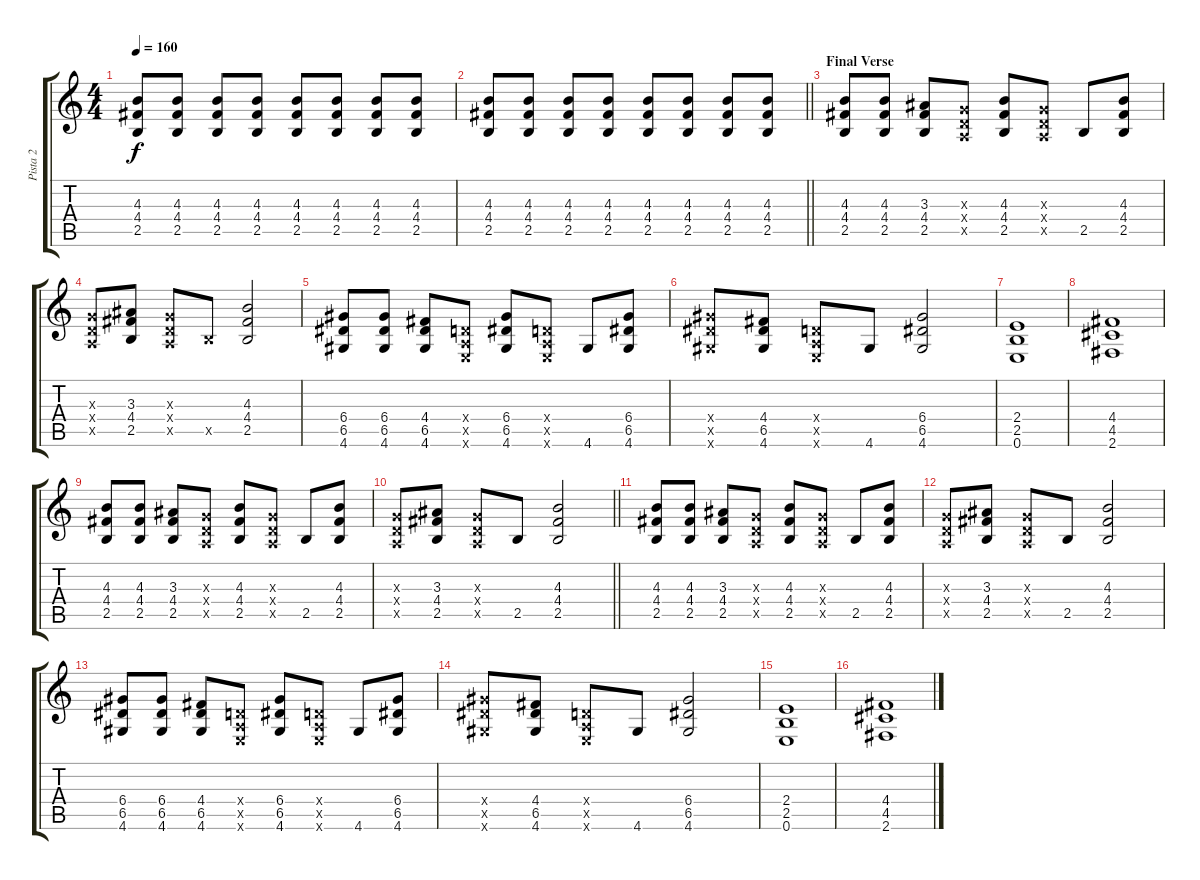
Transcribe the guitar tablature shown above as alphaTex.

\track ("Pista 2" "Pista 2") {instrument distortionguitar}
\staff {score tabs}
\tuning (E4 B3 G3 D3 A2 E2) {hide}
\ts (4 4)
\tempo 160
\clef g2
\ks c
(4.3 4.4 2.5).8{dy f} (4.3 4.4 2.5).8 (4.3 4.4 2.5).8 (4.3 4.4 2.5).8 (4.3 4.4 2.5).8 (4.3 4.4 2.5).8 (4.3 4.4 2.5).8 (4.3 4.4 2.5).8 |
\barLineRight lightlight
(4.3 4.4 2.5).8 (4.3 4.4 2.5).8 (4.3 4.4 2.5).8 (4.3 4.4 2.5).8 (4.3 4.4 2.5).8 (4.3 4.4 2.5).8 (4.3 4.4 2.5).8 (4.3 4.4 2.5).8 |
\section ("" "Final Verse")
(4.3 4.4 2.5).8 (4.3 4.4 2.5).8 (3.3 4.4 2.5).8 (0.3{x} 0.4{x} 0.5{x}).8 (4.3 4.4 2.5).8 (0.3{x} 0.4{x} 0.5{x}).8 2.5.8 (4.3 4.4 2.5).8 |
(0.3{x} 0.4{x} 0.5{x}).8 (3.3 4.4 2.5).8 (0.3{x} 0.4{x} 0.5{x}).8 2.5{x}.8 (4.3 4.4 2.5).2 |
(6.4 6.5 4.6).8 (6.4 6.5 4.6).8 (4.4 6.5 4.6).8 (0.4{x} 0.5{x} 0.6{x}).8 (6.4 6.5 4.6).8 (0.4{x} 0.5{x} 0.6{x}).8 4.6.8 (6.4 6.5 4.6).8 |
(6.4{x} 6.5{x} 4.6{x}).8 (4.4 6.5 4.6).8 (0.4{x} 0.5{x} 0.6{x}).8 4.6.8 (6.4 6.5 4.6).2 |
(2.4 2.5 0.6).1 |
(4.4 4.5 2.6).1 |
(4.3 4.4 2.5).8 (4.3 4.4 2.5).8 (3.3 4.4 2.5).8 (0.3{x} 0.4{x} 0.5{x}).8 (4.3 4.4 2.5).8 (0.3{x} 0.4{x} 0.5{x}).8 2.5.8 (4.3 4.4 2.5).8 |
\barLineRight lightlight
(0.3{x} 0.4{x} 0.5{x}).8 (3.3 4.4 2.5).8 (0.3{x} 0.4{x} 0.5{x}).8 2.5.8 (4.3 4.4 2.5).2 |
(4.3 4.4 2.5).8 (4.3 4.4 2.5).8 (3.3 4.4 2.5).8 (0.3{x} 0.4{x} 0.5{x}).8 (4.3 4.4 2.5).8 (0.3{x} 0.4{x} 0.5{x}).8 2.5.8 (4.3 4.4 2.5).8 |
(0.3{x} 0.4{x} 0.5{x}).8 (3.3 4.4 2.5).8 (0.3{x} 0.4{x} 0.5{x}).8 2.5.8 (4.3 4.4 2.5).2 |
(6.4 6.5 4.6).8 (6.4 6.5 4.6).8 (4.4 6.5 4.6).8 (0.4{x} 0.5{x} 0.6{x}).8 (6.4 6.5 4.6).8 (0.4{x} 0.5{x} 0.6{x}).8 4.6.8 (6.4 6.5 4.6).8 |
(6.4{x} 6.5{x} 4.6{x}).8 (4.4 6.5 4.6).8 (0.4{x} 0.5{x} 0.6{x}).8 4.6.8 (6.4 6.5 4.6).2 |
(2.4 2.5 0.6).1 |
(4.4 4.5 2.6).1
